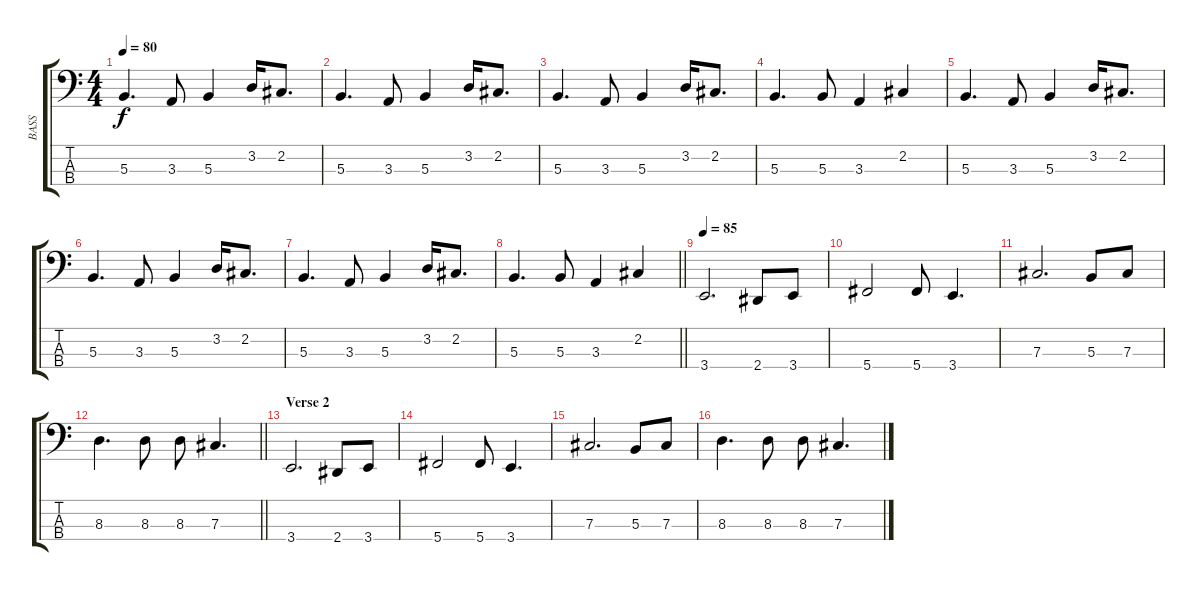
\track ("BASS" "BASS") {instrument electricbasspick}
\staff {score tabs}
\tuning (E2 B1 Gb1 Db1) {hide}
\ts (4 4)
\tempo 80
\clef f4
\ks c
5.3.4{d dy f} 3.3.8 5.3.4 3.2.16 2.2.8{d} |
5.3.4{d} 3.3.8 5.3.4 3.2.16 2.2.8{d} |
5.3.4{d} 3.3.8 5.3.4 3.2.16 2.2.8{d} |
5.3.4{d} 5.3.8 3.3.4 2.2.4 |
5.3.4{d} 3.3.8 5.3.4 3.2.16 2.2.8{d} |
5.3.4{d} 3.3.8 5.3.4 3.2.16 2.2.8{d} |
5.3.4{d} 3.3.8 5.3.4 3.2.16 2.2.8{d} |
\barLineRight lightlight
5.3.4{d} 5.3.8 3.3.4 2.2.4 |
\tempo 85
3.4.2{d} 2.4.8 3.4.8 |
5.4.2 5.4.8 3.4.4{d} |
7.3.2{d} 5.3.8 7.3.8 |
\barLineRight lightlight
8.3.4{d} 8.3.8 8.3.8 7.3.4{d} |
\section ("" "Verse 2")
3.4.2{d} 2.4.8 3.4.8 |
5.4.2 5.4.8 3.4.4{d} |
7.3.2{d} 5.3.8 7.3.8 |
8.3.4{d} 8.3.8 8.3.8 7.3.4{d}
